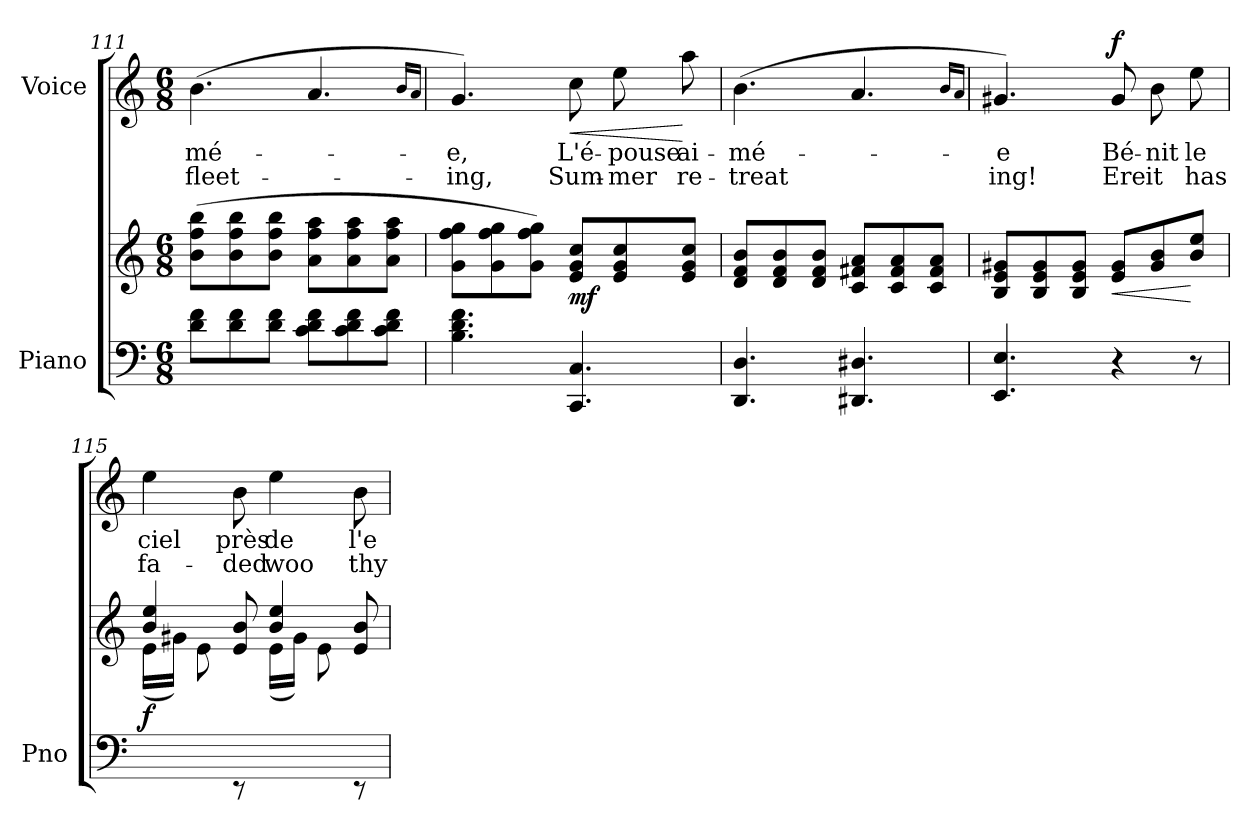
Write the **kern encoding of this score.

**kern	**kern	**dynam	**kern	**text	**text	**dynam
*part2	*part2	*part2	*part1	*part1	*part1	*part1
*staff3	*staff2	*staff2/3	*staff1	*staff1	*staff1	*staff1
*I"Piano	*	*	*I"Voice	*	*	*
*I'Pno	*	*	*	*	*	*
!!LO:PB:g=z
*clefF4	*clefG2	*	*clefG2	*	*	*
*k[]	*k[]	*	*k[]	*	*	*
*M6/8	*M6/8	*	*M6/8	*	*	*
=111	=111	=111	=111	=111	=111	=111
!	!	!	!	!LO:LY:b	!LO:LY:b	!
8d\ 8f\L	(>8b\ 8ff\ 8bb\L	.	(>4.b\	-mé-	fleet-	.
8d\ 8f\	8b\ 8ff\ 8bb\	.	.	.	.	.
8d\ 8f\J	8b\ 8ff\ 8bb\J	.	.	.	.	.
8c\ 8d\ 8f\L	8a\ 8ff\ 8aa\L	.	4.a/	.	.	.
8c\ 8d\ 8f\	8a\ 8ff\ 8aa\	.	.	.	.	.
8c\ 8d\ 8f\J	8a\ 8ff\ 8aa\J	.	.	.	.	.
.	.	.	16qb/LL	.	.	.
.	.	.	16qa/JJ	.	.	.
=112	=112	=112	=112	=112	=112	=112
!	!	!	!	!LO:LY:b	!LO:LY:b	!
4.B\ 4.d\ 4.f\	8g\ 8ff\ 8gg\L	.	4.g/)	-e,	-ing,	.
.	8g\ 8ff\ 8gg\	.	.	.	.	.
.	8g\ 8ff\ 8gg\J)	.	.	.	.	.
!	!	!LO:DY:b	!	!LO:LY:b	!LO:LY:b	!LO:HP:b
4.CC/ 4.C/	8e/ 8g/ 8cc/L	mf	8cc\	L'é-	Sum-	<
!	!	!	!	!LO:LY:b	!LO:LY:b	!
.	8e/ 8g/ 8cc/	.	8ee\	-pouse	-mer	.
!	!	!	!	!LO:LY:b	!LO:LY:b	!
.	8e/ 8g/ 8cc/J	.	8aa\	ai-	re-	[
=113	=113	=113	=113	=113	=113	=113
!	!	!	!	!LO:LY:b	!LO:LY:b	!
4.DD/ 4.D/	8d/ 8f/ 8b/L	.	(>4.b\	-mé-	-treat	.
.	8d/ 8f/ 8b/	.	.	.	.	.
.	8d/ 8f/ 8b/J	.	.	.	.	.
4.DD#X/ 4.D#X/	8c/ 8f#X/ 8a/L	.	4.a/	.	.	.
.	8c/ 8f#/ 8a/	.	.	.	.	.
.	8c/ 8f#/ 8a/J	.	.	.	.	.
.	.	.	16qb/LL	.	.	.
.	.	.	16qa/JJ	.	.	.
!!LO:LB:g=z
=114	=114	=114	=114	=114	=114	=114
!	!	!	!	!LO:LY:b	!LO:LY:b	!
4.EE/ 4.E/	8B/ 8e/ 8g#X/L	.	4.g#X/)	-e	ing!	.
.	8B/ 8e/ 8g#/	.	.	.	.	.
.	8B/ 8e/ 8g#/J	.	.	.	.	.
!	!	!LO:HP:b	!	!LO:LY:b	!LO:LY:b	!LO:DY:a
4r	8e/ 8g#/L	<	8g#/	Bé-	Ere	f
!	!	!	!	!LO:LY:b	!LO:LY:b	!
.	8g#/ 8b/	.	8b\	-nit	it	.
!	!	!	!	!LO:LY:b	!LO:LY:b	!
8r	8b/ 8ee/J	[	8ee\	le	has	.
=115	=115	=115	=115	=115	=115	=115
*	*^	*	*	*	*	*
!	!	!	!LO:DY:b	!	!LO:LY:b	!LO:LY:b	!
4ryy	4b/ 4ee/	(<16e\LL	f	4ee\	ciel	fa-	.
.	.	16g#X\JJ)	.	.	.	.	.
.	.	8e\	.	.	.	.	.
!	!	!	!	!	!LO:LY:b	!LO:LY:b	!
8rEE	8e/ 8b/	8ryy	.	8b\	près	-ded	.
!	!	!	!	!	!LO:LY:b	!LO:LY:b	!
4ryy	4b/ 4ee/	(<16e\LL	.	4ee\	de	woo	.
.	.	16g#\JJ)	.	.	.	.	.
.	.	8e\	.	.	.	.	.
!	!	!	!	!	!LO:LY:b	!LO:LY:b	!
8rEE	8e/ 8b/	8ryy	.	8b\	l'e-	thy	.
*	*v	*v	*	*	*	*	*
=	=	=	=	=	=	=
*-	*-	*-	*-	*-	*-	*-
